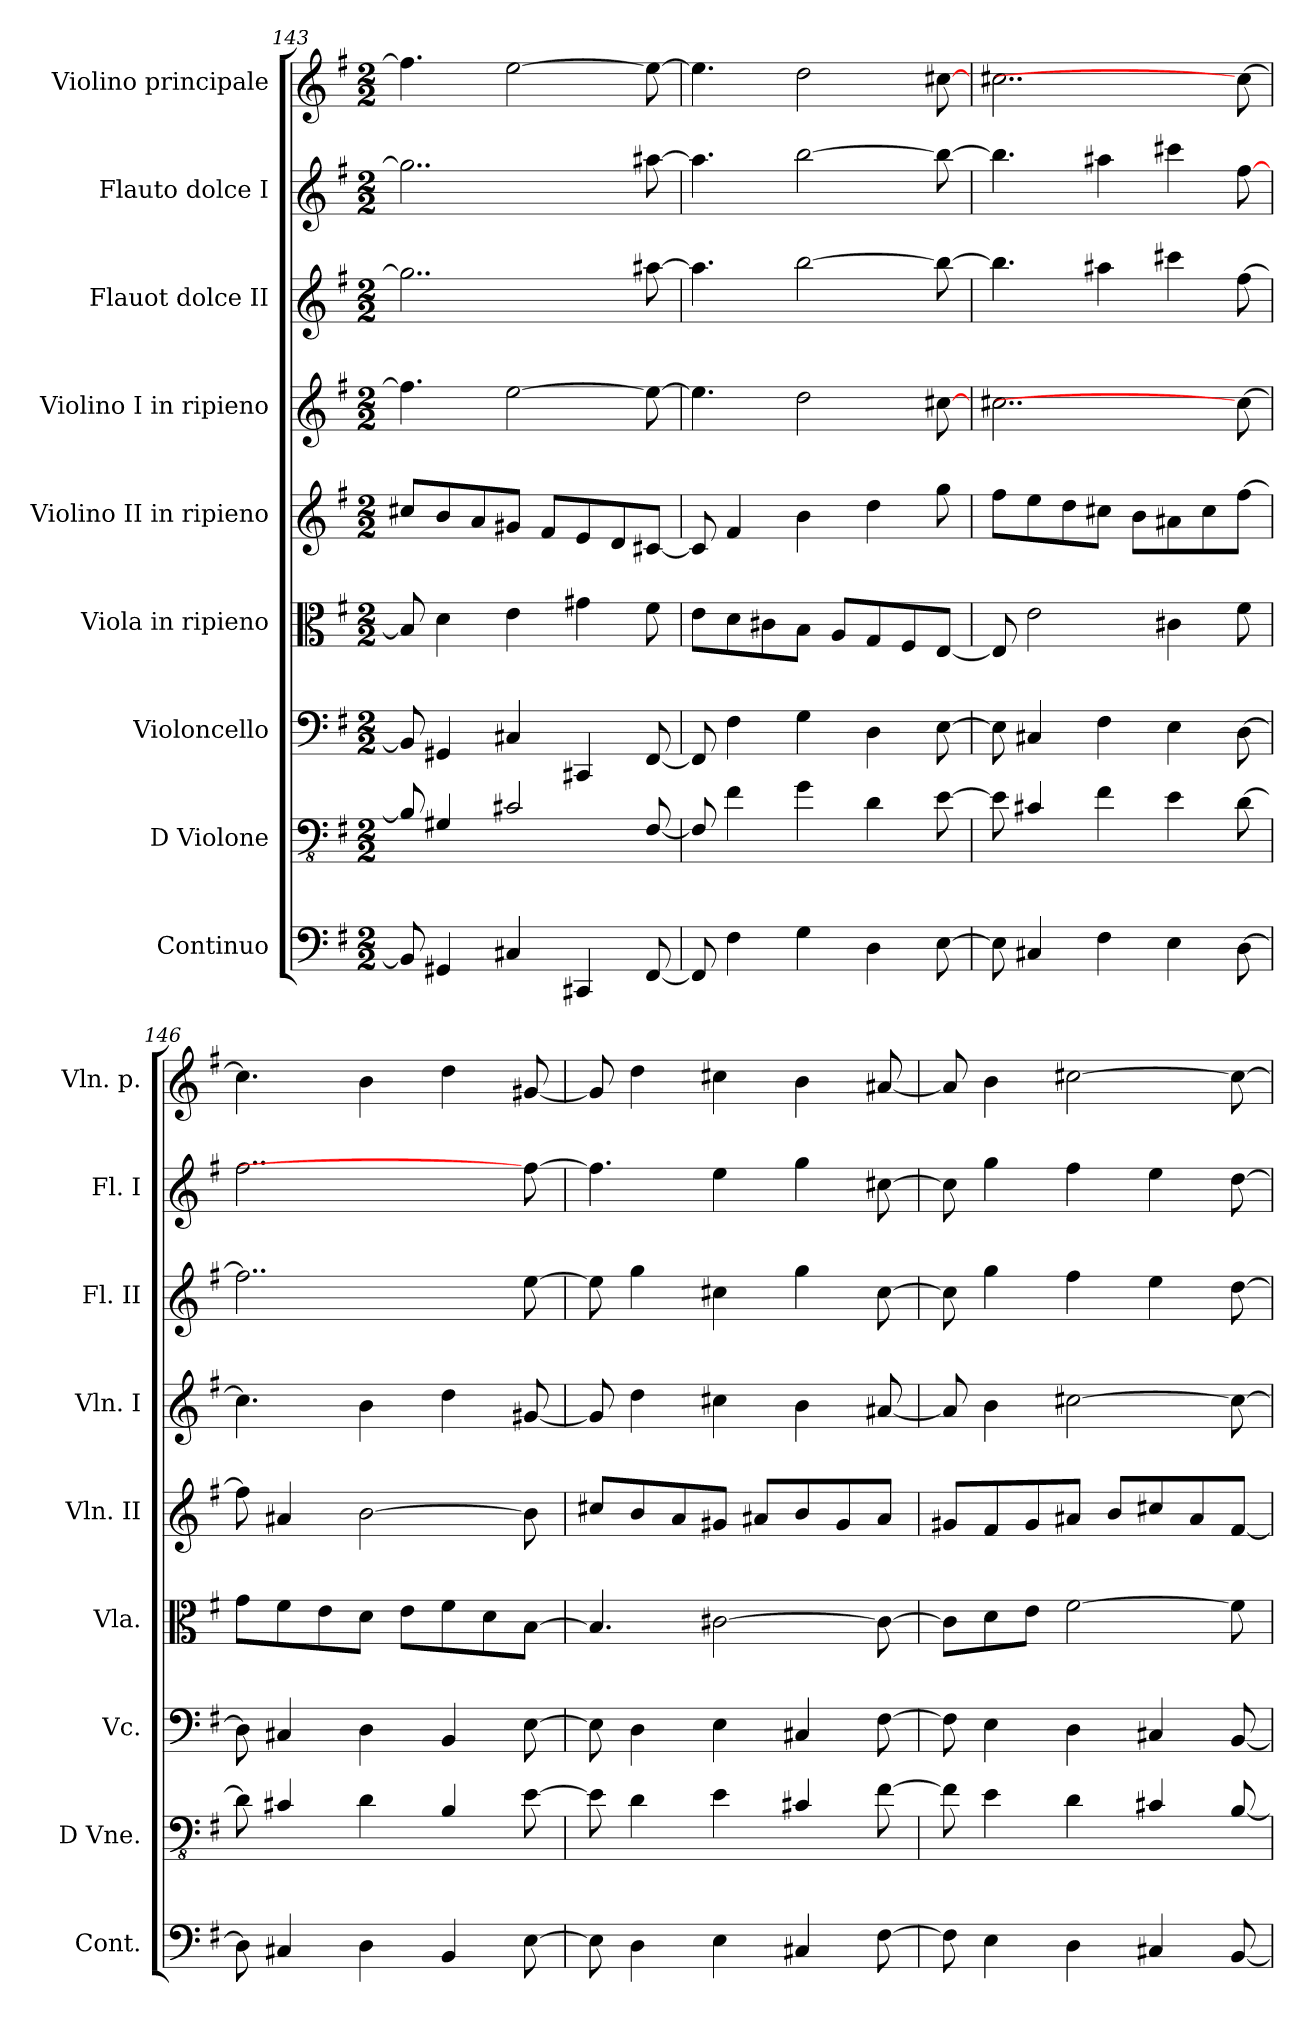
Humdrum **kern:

**kern	**kern	**kern	**kern	**kern	**kern	**kern	**kern	**kern
*part9	*part8	*part7	*part6	*part5	*part4	*part3	*part2	*part1
*staff9	*staff8	*staff7	*staff6	*staff5	*staff4	*staff3	*staff2	*staff1
*I"Continuo	*I"D Violone	*I"Violoncello	*I"Viola in ripieno	*I"Violino II in ripieno	*I"Violino I in ripieno	*I"Flauot dolce II	*I"Flauto dolce I	*I"Violino principale
*I'Cont.	*I'D Vne.	*I'Vc.	*I'Vla.	*I'Vln. II	*I'Vln. I	*I'Fl. II	*I'Fl. I	*I'Vln. p.
*clefF4	*clefFv4	*clefF4	*clefC3	*clefG2	*clefG2	*clefG2	*clefG2	*clefG2
*	*ITrd7c12	*	*	*	*	*	*	*
*k[f#]	*k[f#]	*k[f#]	*k[f#]	*k[f#]	*k[f#]	*k[f#]	*k[f#]	*k[f#]
*M2/2	*M2/2	*M2/2	*M2/2	*M2/2	*M2/2	*M2/2	*M2/2	*M2/2
=143	=143	=143	=143	=143	=143	=143	=143	=143
8BB/]	8BBB/]	8BB/]	8B/]	8cc#X/L	4.ff#\]	2..gg#\]	2..gg#\]	4.ff#\]
4GG#X/	4GGG#X/	4GG#X/	4d\	8b/	.	.	.	.
.	.	.	.	8a/	.	.	.	.
4C#X/	2CC#X/	4C#X/	4e\	8g#X/J	[2ee\	.	.	[2ee\
.	.	.	.	8f#/L	.	.	.	.
4CC#X/	.	4CC#X/	4g#X\	8e/	.	.	.	.
.	.	.	.	8d/	.	.	.	.
[8FF#/	[8FFF#/	[8FF#/	8f#\	[8c#X/J	8ee\_	[8aa#X\	[8aa#X\	8ee\_
!!LO:PB:g=z
=144	=144	=144	=144	=144	=144	=144	=144	=144
8FF#/]	8FFF#/]	8FF#/]	8e\L	8c#/]	4.ee\]	4.aa#\]	4.aa#\]	4.ee\]
4F#\	4FF#\	4F#\	8d\	4f#/	.	.	.	.
.	.	.	8c#X\	.	.	.	.	.
4G\	4GG\	4G\	8B\J	4b\	2dd\	[2bb\	[2bb\	2dd\
.	.	.	8A/L	.	.	.	.	.
4D\	4DD\	4D\	8G/	4dd\	.	.	.	.
.	.	.	8F#/	.	.	.	.	.
[8E\	[8EE\	[8E\	[8E/J	8gg\	[8cc#X\	8bb\_	8bb\_	[8cc#X\
=145	=145	=145	=145	=145	=145	=145	=145	=145
8E\]	8EE\]	8E\]	8E/]	8ff#\L	2..cc#X\	4.bb\]	4.bb\]	2..cc#X\
4C#X/	4CC#X/	4C#X/	2e\	8ee\	.	.	.	.
.	.	.	.	8dd\	.	.	.	.
4F#\	4FF#\	4F#\	.	8cc#X\J	.	4aa#X\	4aa#X\	.
.	.	.	.	8b\L	.	.	.	.
4E\	4EE\	4E\	4c#X\	8a#X\	.	4ccc#X\	4ccc#X\	.
.	.	.	.	8cc#\	.	.	.	.
[8D\	[8DD\	[8D\	8f#\	[8ff#\J	8cc#\_	[8ff#\	[8ff#\	8cc#\_
=146	=146	=146	=146	=146	=146	=146	=146	=146
8D\]	8DD\]	8D\]	8g\L	8ff#\]	4.cc#\]	2..ff#\]	2..ff#\	4.cc#\]
4C#X/	4CC#X/	4C#X/	8f#\	4a#X/	.	.	.	.
.	.	.	8e\	.	.	.	.	.
4D\	4DD\	4D\	8d\J	[2b\	4b\	.	.	4b\
.	.	.	8e\L	.	.	.	.	.
4BB/	4BBB/	4BB/	8f#\	.	4dd\	.	.	4dd\
.	.	.	8d\	.	.	.	.	.
[8E\	[8EE\	[8E\	[8B\J	8b\]	[8g#X/	[8ee\	8ff#\_	[8g#X/
=147	=147	=147	=147	=147	=147	=147	=147	=147
8E\]	8EE\]	8E\]	4.B/]	8cc#X/L	8g#/]	8ee\]	4.ff#\]	8g#/]
4D\	4DD\	4D\	.	8b/	4dd\	4gg\	.	4dd\
.	.	.	.	8a/	.	.	.	.
4E\	4EE\	4E\	[2c#X\	8g#X/J	4cc#X\	4cc#X\	4ee\	4cc#X\
.	.	.	.	8a#X/L	.	.	.	.
4C#X/	4CC#X/	4C#X/	.	8b/	4b\	4gg\	4gg\	4b\
.	.	.	.	8g#/	.	.	.	.
[8F#\	[8FF#\	[8F#\	8c#\_	8a#/J	[8a#X/	[8cc#\	[8cc#X\	[8a#X/
!!LO:PB:g=z
=148	=148	=148	=148	=148	=148	=148	=148	=148
8F#\]	8FF#\]	8F#\]	8c#\L]	8g#X/L	8a#/]	8cc#\]	8cc#\]	8a#/]
4E\	4EE\	4E\	8d\	8f#/	4b\	4gg\	4gg\	4b\
.	.	.	8e\J	8g#/	.	.	.	.
4D\	4DD\	4D\	[2f#\	8a#X/J	[2cc#X\	4ff#\	4ff#\	[2cc#X\
.	.	.	.	8b/L	.	.	.	.
4C#X/	4CC#X/	4C#X/	.	8cc#X/	.	4ee\	4ee\	.
.	.	.	.	8a#/	.	.	.	.
[8BB/	[8BBB/	[8BB/	8f#\]	[8f#/J	8cc#\_	[8dd\	[8dd\	8cc#\_
=	=	=	=	=	=	=	=	=
*-	*-	*-	*-	*-	*-	*-	*-	*-
